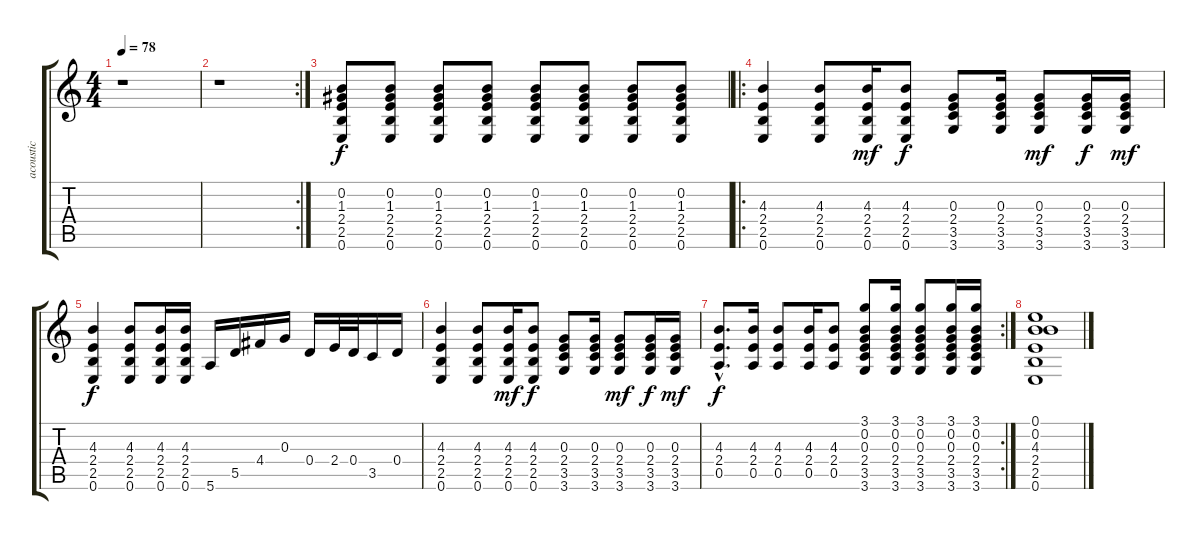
\track ("acoustic" "acoustic") {instrument acousticguitarsteel}
\staff {score tabs}
\tuning (E4 B3 G3 D3 A2 E2) {hide}
\ts (4 4)
\tempo 78
\clef g2
\ks c
r.1{dy f} |
\rc 2
r.1 |
(0.2 1.3 2.4 2.5 0.6).8 (0.2 1.3 2.4 2.5 0.6).8 (0.2 1.3 2.4 2.5 0.6).8 (0.2 1.3 2.4 2.5 0.6).8 (0.2 1.3 2.4 2.5 0.6).8 (0.2 1.3 2.4 2.5 0.6).8 (0.2 1.3 2.4 2.5 0.6).8 (0.2 1.3 2.4 2.5 0.6).8 |
\ro
(4.3 2.4 2.5 0.6).4 (4.3 2.4 2.5 0.6).8 (4.3 2.4 2.5 0.6).16{dy mf} (4.3 2.4 2.5 0.6).8{dy f} (0.3 2.4 3.5 3.6).8 (0.3 2.4 3.5 3.6).16 (0.3 2.4 3.5 3.6).8{dy mf} (0.3 2.4 3.5 3.6).16{dy f} (0.3 2.4 3.5 3.6).16{dy mf} |
(4.3 2.4 2.5 0.6).4{dy f} (4.3 2.4 2.5 0.6).8 (4.3 2.4 2.5 0.6).16 (4.3 2.4 2.5 0.6).16 5.6.16 5.5.16 4.4.16 0.3.16 0.4.16 2.4.32 0.4.32 3.5.16 0.4.16 |
(4.3 2.4 2.5 0.6).4 (4.3 2.4 2.5 0.6).8 (4.3 2.4 2.5 0.6).16{dy mf} (4.3 2.4 2.5 0.6).8{dy f} (0.3 2.4 3.5 3.6).8 (0.3 2.4 3.5 3.6).16 (0.3 2.4 3.5 3.6).8{dy mf} (0.3 2.4 3.5 3.6).16{dy f} (0.3 2.4 3.5 3.6).16{dy mf} |
\rc 2
(4.3{hac} 2.4{hac} 0.5{hac}).8{d dy f} (4.3 2.4 0.5).16 (4.3 2.4 0.5).8 (4.3 2.4 0.5).16 (4.3 2.4 0.5).8 (3.1 0.2 0.3 2.4 3.5 3.6).8 (3.1 0.2 0.3 2.4 3.5 3.6).16 (3.1 0.2 0.3 2.4 3.5 3.6).8 (3.1 0.2 0.3 2.4 3.5 3.6).16 (3.1 0.2 0.3 2.4 3.5 3.6).16 |
(0.1 0.2 4.3 2.4 2.5 0.6).1
